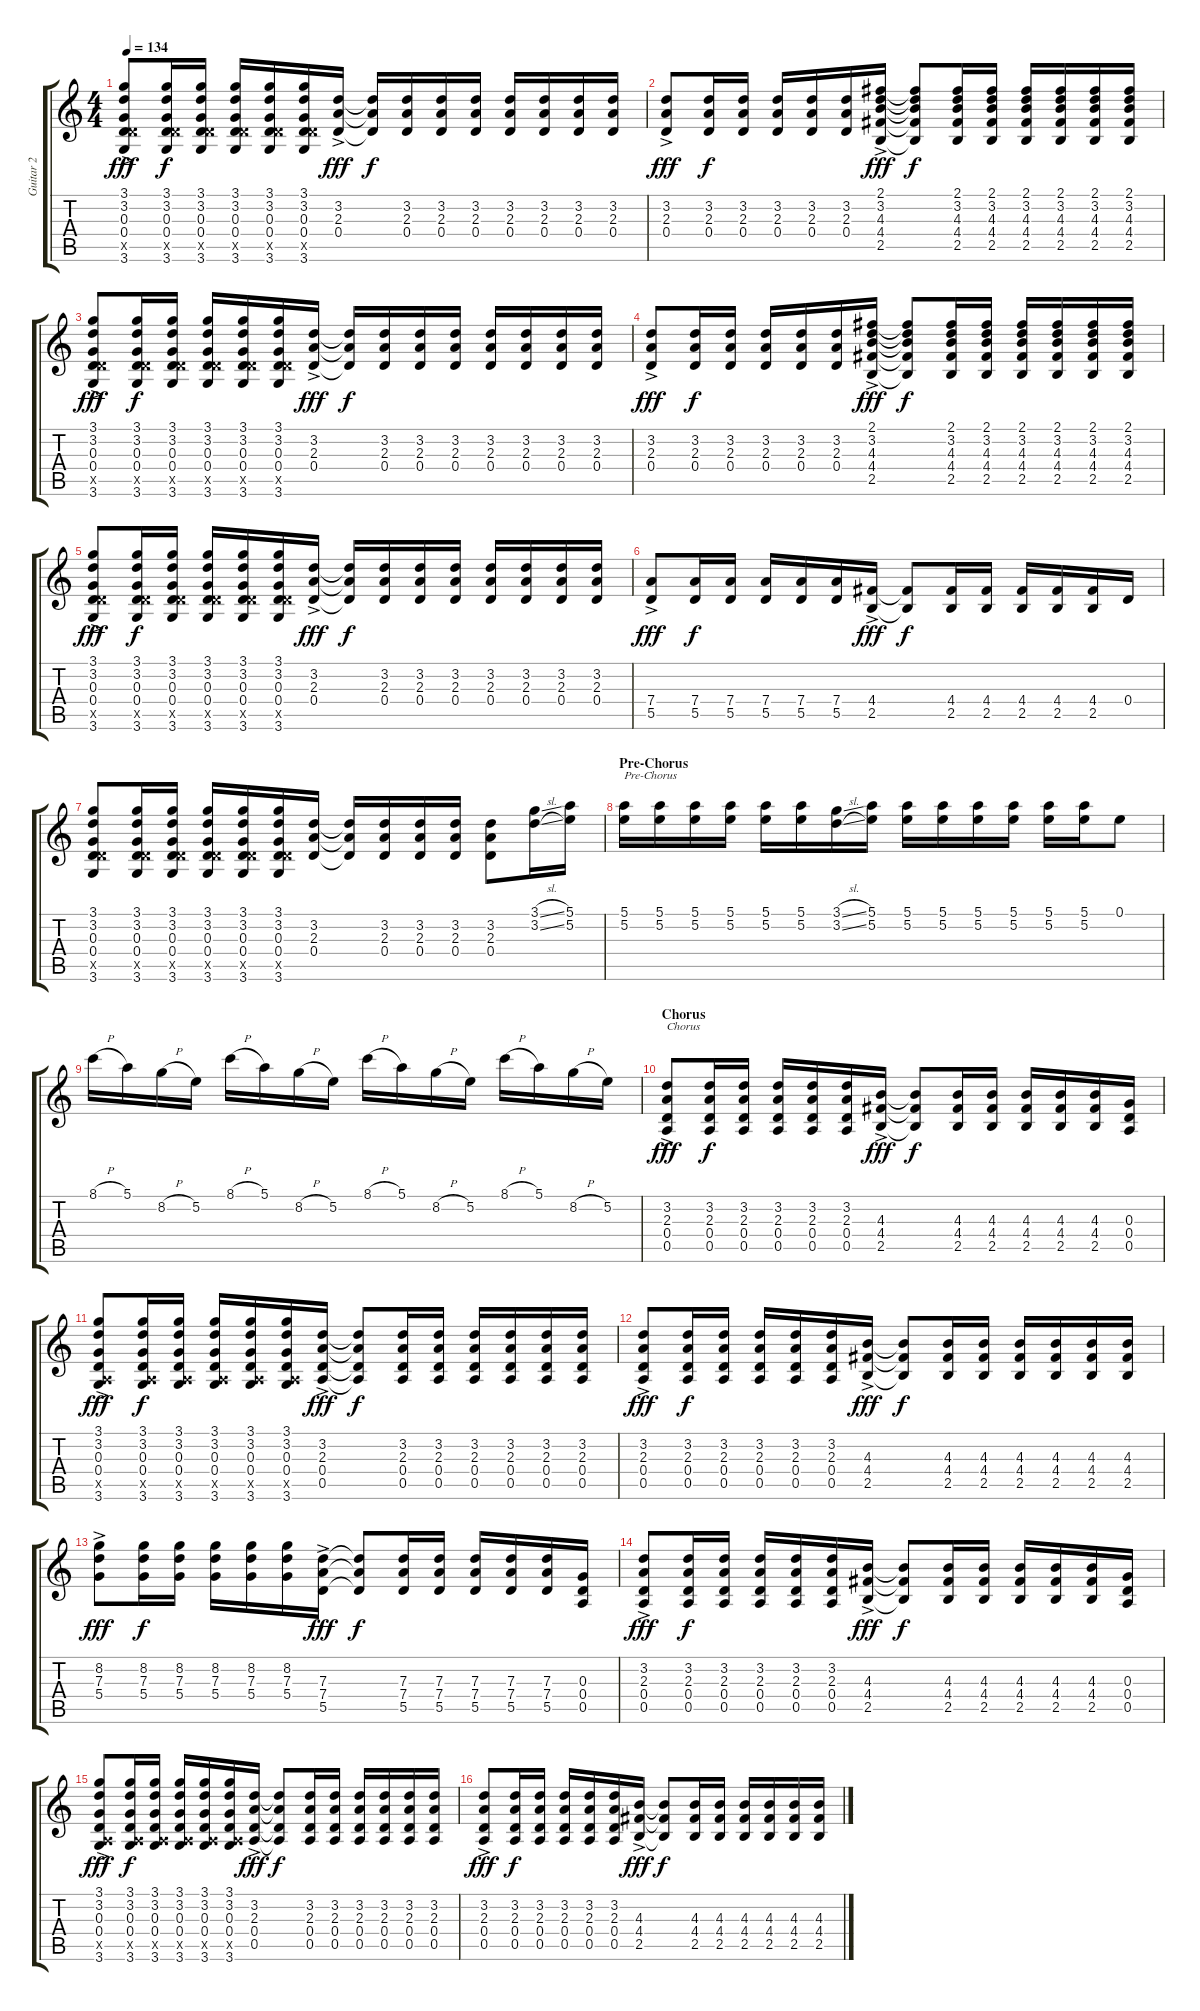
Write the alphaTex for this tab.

\track ("Guitar 2" "Guitar 2") {instrument distortionguitar}
\staff {score tabs}
\tuning (E4 B3 G3 D3 A2 E2) {hide}
\ts (4 4)
\tempo 134
\clef g2
\ks c
(3.1{ac} 3.2{ac} 0.3{ac} 0.4{ac} 5.5{x} 3.6{ac}).8{dy fff} (3.1 3.2 0.3 0.4 5.5{x} 3.6).16{dy f} (3.1 3.2 0.3 0.4 5.5{x} 3.6).16 (3.1 3.2 0.3 0.4 5.5{x} 3.6).16 (3.1 3.2 0.3 0.4 5.5{x} 3.6).16 (3.1 3.2 0.3 0.4 5.5{x} 3.6).16 (3.2{ac} 2.3{ac} 0.4{ac}).16{dy fff} (3.2{t} 2.3{t} 0.4{t}).16{dy f} (3.2 2.3 0.4).16 (3.2 2.3 0.4).16 (3.2 2.3 0.4).16 (3.2 2.3 0.4).16 (3.2 2.3 0.4).16 (3.2 2.3 0.4).16 (3.2 2.3 0.4).16 |
(3.2{ac} 2.3{ac} 0.4{ac}).8{dy fff} (3.2 2.3 0.4).16{dy f} (3.2 2.3 0.4).16 (3.2 2.3 0.4).16 (3.2 2.3 0.4).16 (3.2 2.3 0.4).16 (2.1{ac} 3.2{ac} 4.3{ac} 4.4{ac} 2.5{ac}).16{dy fff} (2.1{t} 3.2{t} 4.3{t} 4.4{t} 2.5{t}).8{dy f} (2.1 3.2 4.3 4.4 2.5).16 (2.1 3.2 4.3 4.4 2.5).16 (2.1 3.2 4.3 4.4 2.5).16 (2.1 3.2 4.3 4.4 2.5).16 (2.1 3.2 4.3 4.4 2.5).16 (2.1 3.2 4.3 4.4 2.5).16 |
(3.1{ac} 3.2{ac} 0.3{ac} 0.4{ac} 5.5{x} 3.6{ac}).8{dy fff} (3.1 3.2 0.3 0.4 5.5{x} 3.6).16{dy f} (3.1 3.2 0.3 0.4 5.5{x} 3.6).16 (3.1 3.2 0.3 0.4 5.5{x} 3.6).16 (3.1 3.2 0.3 0.4 5.5{x} 3.6).16 (3.1 3.2 0.3 0.4 5.5{x} 3.6).16 (3.2{ac} 2.3{ac} 0.4{ac}).16{dy fff} (3.2{t} 2.3{t} 0.4{t}).16{dy f} (3.2 2.3 0.4).16 (3.2 2.3 0.4).16 (3.2 2.3 0.4).16 (3.2 2.3 0.4).16 (3.2 2.3 0.4).16 (3.2 2.3 0.4).16 (3.2 2.3 0.4).16 |
(3.2{ac} 2.3{ac} 0.4{ac}).8{dy fff} (3.2 2.3 0.4).16{dy f} (3.2 2.3 0.4).16 (3.2 2.3 0.4).16 (3.2 2.3 0.4).16 (3.2 2.3 0.4).16 (2.1{ac} 3.2{ac} 4.3{ac} 4.4{ac} 2.5{ac}).16{dy fff} (2.1{t} 3.2{t} 4.3{t} 4.4{t} 2.5{t}).8{dy f} (2.1 3.2 4.3 4.4 2.5).16 (2.1 3.2 4.3 4.4 2.5).16 (2.1 3.2 4.3 4.4 2.5).16 (2.1 3.2 4.3 4.4 2.5).16 (2.1 3.2 4.3 4.4 2.5).16 (2.1 3.2 4.3 4.4 2.5).16 |
(3.1{ac} 3.2{ac} 0.3{ac} 0.4{ac} 5.5{x} 3.6{ac}).8{dy fff} (3.1 3.2 0.3 0.4 5.5{x} 3.6).16{dy f} (3.1 3.2 0.3 0.4 5.5{x} 3.6).16 (3.1 3.2 0.3 0.4 5.5{x} 3.6).16 (3.1 3.2 0.3 0.4 5.5{x} 3.6).16 (3.1 3.2 0.3 0.4 5.5{x} 3.6).16 (3.2{ac} 2.3{ac} 0.4{ac}).16{dy fff} (3.2{t} 2.3{t} 0.4{t}).16{dy f} (3.2 2.3 0.4).16 (3.2 2.3 0.4).16 (3.2 2.3 0.4).16 (3.2 2.3 0.4).16 (3.2 2.3 0.4).16 (3.2 2.3 0.4).16 (3.2 2.3 0.4).16 |
(7.4{ac} 5.5{ac}).8{dy fff} (7.4 5.5).16{dy f} (7.4 5.5).16 (7.4 5.5).16 (7.4 5.5).16 (7.4 5.5).16 (4.4{ac} 2.5{ac}).16{dy fff} (4.4{t} 2.5{t}).8{dy f} (4.4 2.5).16 (4.4 2.5).16 (4.4 2.5).16 (4.4 2.5).16 (4.4 2.5).16 0.4.16 |
(3.1 3.2 0.3 0.4 5.5{x} 3.6).8 (3.1 3.2 0.3 0.4 5.5{x} 3.6).16 (3.1 3.2 0.3 0.4 5.5{x} 3.6).16 (3.1 3.2 0.3 0.4 5.5{x} 3.6).16 (3.1 3.2 0.3 0.4 5.5{x} 3.6).16 (3.1 3.2 0.3 0.4 5.5{x} 3.6).16 (3.2 2.3 0.4).16 (3.2{t} 2.3{t} 0.4{t}).16 (3.2 2.3 0.4).16 (3.2 2.3 0.4).16 (3.2 2.3 0.4).16 (3.2 2.3 0.4).8 (3.1{sl} 3.2{sl}).16 (5.1 5.2).16 |
\section ("" "Pre-Chorus")
(5.1 5.2).16{txt "Pre-Chorus"} (5.1 5.2).16 (5.1 5.2).16 (5.1 5.2).16 (5.1 5.2).16 (5.1 5.2).16 (3.1{sl} 3.2{sl}).16 (5.1 5.2).16 (5.1 5.2).16 (5.1 5.2).16 (5.1 5.2).16 (5.1 5.2).16 (5.1 5.2).16 (5.1 5.2).16 0.1.8 |
8.1{h}.16 5.1.16 8.2{h}.16 5.2.16 8.1{h}.16 5.1.16 8.2{h}.16 5.2.16 8.1{h}.16 5.1.16 8.2{h}.16 5.2.16 8.1{h}.16 5.1.16 8.2{h}.16 5.2.16 |
\section ("" "Chorus")
(3.2{ac} 2.3{ac} 0.4{ac} 0.5{ac}).8{txt "Chorus" dy fff} (3.2 2.3 0.4 0.5).16{dy f} (3.2 2.3 0.4 0.5).16 (3.2 2.3 0.4 0.5).16 (3.2 2.3 0.4 0.5).16 (3.2 2.3 0.4 0.5).16 (4.3{ac} 4.4{ac} 2.5{ac}).16{dy fff} (4.3{t} 4.4{t} 2.5{t}).8{dy f} (4.3 4.4 2.5).16 (4.3 4.4 2.5).16 (4.3 4.4 2.5).16 (4.3 4.4 2.5).16 (4.3 4.4 2.5).16 (0.3 0.4 0.5).16 |
(3.1{ac} 3.2{ac} 0.3{ac} 0.4{ac} 0.5{ac x} 3.6{ac}).8{dy fff} (3.1 3.2 0.3 0.4 0.5{x} 3.6).16{dy f} (3.1 3.2 0.3 0.4 0.5{x} 3.6).16 (3.1 3.2 0.3 0.4 0.5{x} 3.6).16 (3.1 3.2 0.3 0.4 0.5{x} 3.6).16 (3.1 3.2 0.3 0.4 0.5{x} 3.6).16 (3.2{ac} 2.3{ac} 0.4{ac} 0.5{ac}).16{dy fff} (3.2{t} 2.3{t} 0.4{t} 0.5{t}).8{dy f} (3.2 2.3 0.4 0.5).16 (3.2 2.3 0.4 0.5).16 (3.2 2.3 0.4 0.5).16 (3.2 2.3 0.4 0.5).16 (3.2 2.3 0.4 0.5).16 (3.2 2.3 0.4 0.5).16 |
(3.2{ac} 2.3{ac} 0.4{ac} 0.5{ac}).8{dy fff} (3.2 2.3 0.4 0.5).16{dy f} (3.2 2.3 0.4 0.5).16 (3.2 2.3 0.4 0.5).16 (3.2 2.3 0.4 0.5).16 (3.2 2.3 0.4 0.5).16 (4.3{ac} 4.4{ac} 2.5{ac}).16{dy fff} (4.3{t} 4.4{t} 2.5{t}).8{dy f} (4.3 4.4 2.5).16 (4.3 4.4 2.5).16 (4.3 4.4 2.5).16 (4.3 4.4 2.5).16 (4.3 4.4 2.5).16 (4.3 4.4 2.5).16 |
(8.2{ac} 7.3{ac} 5.4{ac}).8{dy fff} (8.2 7.3 5.4).16{dy f} (8.2 7.3 5.4).16 (8.2 7.3 5.4).16 (8.2 7.3 5.4).16 (8.2 7.3 5.4).16 (7.3{ac} 7.4{ac} 5.5{ac}).16{dy fff} (7.3{t} 7.4{t} 5.5{t}).8{dy f} (7.3 7.4 5.5).16 (7.3 7.4 5.5).16 (7.3 7.4 5.5).16 (7.3 7.4 5.5).16 (7.3 7.4 5.5).16 (0.3 0.4 0.5).16 |
(3.2{ac} 2.3{ac} 0.4{ac} 0.5{ac}).8{dy fff} (3.2 2.3 0.4 0.5).16{dy f} (3.2 2.3 0.4 0.5).16 (3.2 2.3 0.4 0.5).16 (3.2 2.3 0.4 0.5).16 (3.2 2.3 0.4 0.5).16 (4.3{ac} 4.4{ac} 2.5{ac}).16{dy fff} (4.3{t} 4.4{t} 2.5{t}).8{dy f} (4.3 4.4 2.5).16 (4.3 4.4 2.5).16 (4.3 4.4 2.5).16 (4.3 4.4 2.5).16 (4.3 4.4 2.5).16 (0.3 0.4 0.5).16 |
(3.1{ac} 3.2{ac} 0.3{ac} 0.4{ac} 0.5{ac x} 3.6{ac}).8{dy fff} (3.1 3.2 0.3 0.4 0.5{x} 3.6).16{dy f} (3.1 3.2 0.3 0.4 0.5{x} 3.6).16 (3.1 3.2 0.3 0.4 0.5{x} 3.6).16 (3.1 3.2 0.3 0.4 0.5{x} 3.6).16 (3.1 3.2 0.3 0.4 0.5{x} 3.6).16 (3.2{ac} 2.3{ac} 0.4{ac} 0.5{ac}).16{dy fff} (3.2{t} 2.3{t} 0.4{t} 0.5{t}).8{dy f} (3.2 2.3 0.4 0.5).16 (3.2 2.3 0.4 0.5).16 (3.2 2.3 0.4 0.5).16 (3.2 2.3 0.4 0.5).16 (3.2 2.3 0.4 0.5).16 (3.2 2.3 0.4 0.5).16 |
(3.2{ac} 2.3{ac} 0.4{ac} 0.5{ac}).8{dy fff} (3.2 2.3 0.4 0.5).16{dy f} (3.2 2.3 0.4 0.5).16 (3.2 2.3 0.4 0.5).16 (3.2 2.3 0.4 0.5).16 (3.2 2.3 0.4 0.5).16 (4.3{ac} 4.4{ac} 2.5{ac}).16{dy fff} (4.3{t} 4.4{t} 2.5{t}).8{dy f} (4.3 4.4 2.5).16 (4.3 4.4 2.5).16 (4.3 4.4 2.5).16 (4.3 4.4 2.5).16 (4.3 4.4 2.5).16 (4.3 4.4 2.5).16
